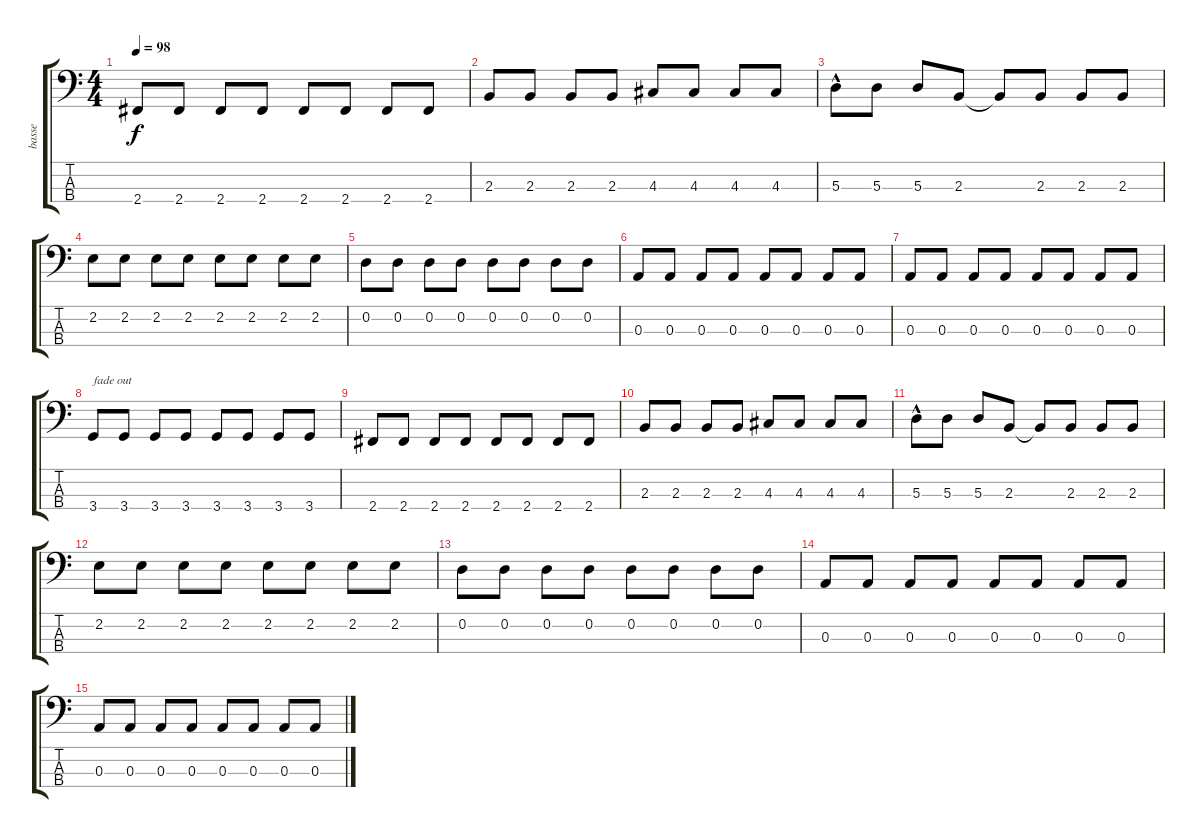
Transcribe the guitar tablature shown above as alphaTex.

\track ("basse" "basse") {instrument electricbassfinger}
\staff {score tabs}
\tuning (G2 D2 A1 E1) {hide}
\ts (4 4)
\tempo 98
\clef f4
\ks c
2.4.8{dy f} 2.4.8 2.4.8 2.4.8 2.4.8 2.4.8 2.4.8 2.4.8 |
2.3.8 2.3.8 2.3.8 2.3.8 4.3.8 4.3.8 4.3.8 4.3.8 |
5.3{hac}.8 5.3.8 5.3.8 2.3.8 2.3{t}.8 2.3.8 2.3.8 2.3.8 |
2.2.8 2.2.8 2.2.8 2.2.8 2.2.8 2.2.8 2.2.8 2.2.8 |
0.2.8 0.2.8 0.2.8 0.2.8 0.2.8 0.2.8 0.2.8 0.2.8 |
0.3.8 0.3.8 0.3.8 0.3.8 0.3.8 0.3.8 0.3.8 0.3.8 |
0.3.8 0.3.8 0.3.8 0.3.8 0.3.8 0.3.8 0.3.8 0.3.8 |
3.4.8{txt "fade out"} 3.4.8 3.4.8 3.4.8 3.4.8 3.4.8 3.4.8 3.4.8 |
2.4.8 2.4.8 2.4.8 2.4.8 2.4.8 2.4.8 2.4.8 2.4.8 |
2.3.8 2.3.8 2.3.8 2.3.8 4.3.8 4.3.8 4.3.8 4.3.8 |
5.3{hac}.8 5.3.8 5.3.8 2.3.8 2.3{t}.8 2.3.8 2.3.8 2.3.8 |
2.2.8 2.2.8 2.2.8 2.2.8 2.2.8 2.2.8 2.2.8 2.2.8 |
0.2.8 0.2.8 0.2.8 0.2.8 0.2.8 0.2.8 0.2.8 0.2.8 |
0.3.8 0.3.8 0.3.8 0.3.8 0.3.8 0.3.8 0.3.8 0.3.8 |
0.3.8 0.3.8 0.3.8 0.3.8 0.3.8 0.3.8 0.3.8 0.3.8
